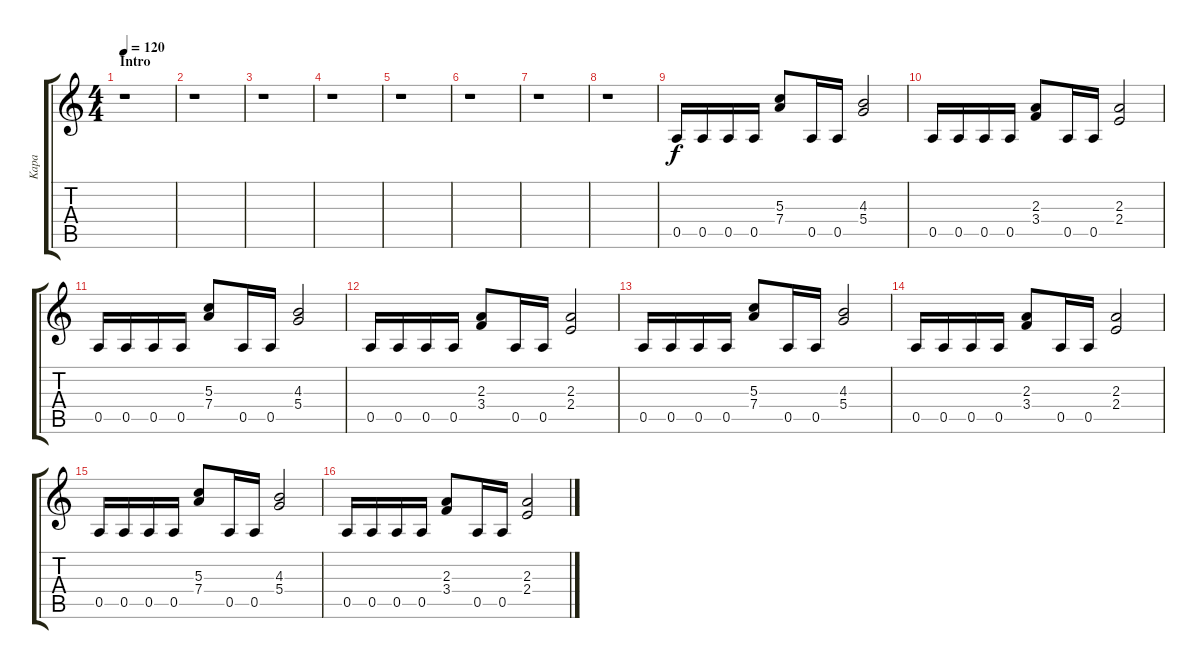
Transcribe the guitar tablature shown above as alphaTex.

\track ("Kapa" "Kapa") {instrument distortionguitar}
\staff {score tabs}
\tuning (E4 B3 G3 D3 A2 E2) {hide}
\ts (4 4)
\section ("" "Intro")
\tempo 120
\clef g2
\ks c
r.1{dy f instrument distortionguitar} |
r.1 |
r.1 |
r.1 |
r.1 |
r.1 |
r.1 |
r.1 |
0.5.16 0.5.16 0.5.16 0.5.16 (5.3 7.4).8 0.5.16 0.5.16 (4.3 5.4).2 |
0.5.16 0.5.16 0.5.16 0.5.16 (2.3 3.4).8 0.5.16 0.5.16 (2.3 2.4).2 |
0.5.16 0.5.16 0.5.16 0.5.16 (5.3 7.4).8 0.5.16 0.5.16 (4.3 5.4).2 |
0.5.16 0.5.16 0.5.16 0.5.16 (2.3 3.4).8 0.5.16 0.5.16 (2.3 2.4).2 |
0.5.16 0.5.16 0.5.16 0.5.16 (5.3 7.4).8 0.5.16 0.5.16 (4.3 5.4).2 |
0.5.16 0.5.16 0.5.16 0.5.16 (2.3 3.4).8 0.5.16 0.5.16 (2.3 2.4).2 |
0.5.16 0.5.16 0.5.16 0.5.16 (5.3 7.4).8 0.5.16 0.5.16 (4.3 5.4).2 |
0.5.16 0.5.16 0.5.16 0.5.16 (2.3 3.4).8 0.5.16 0.5.16 (2.3 2.4).2
